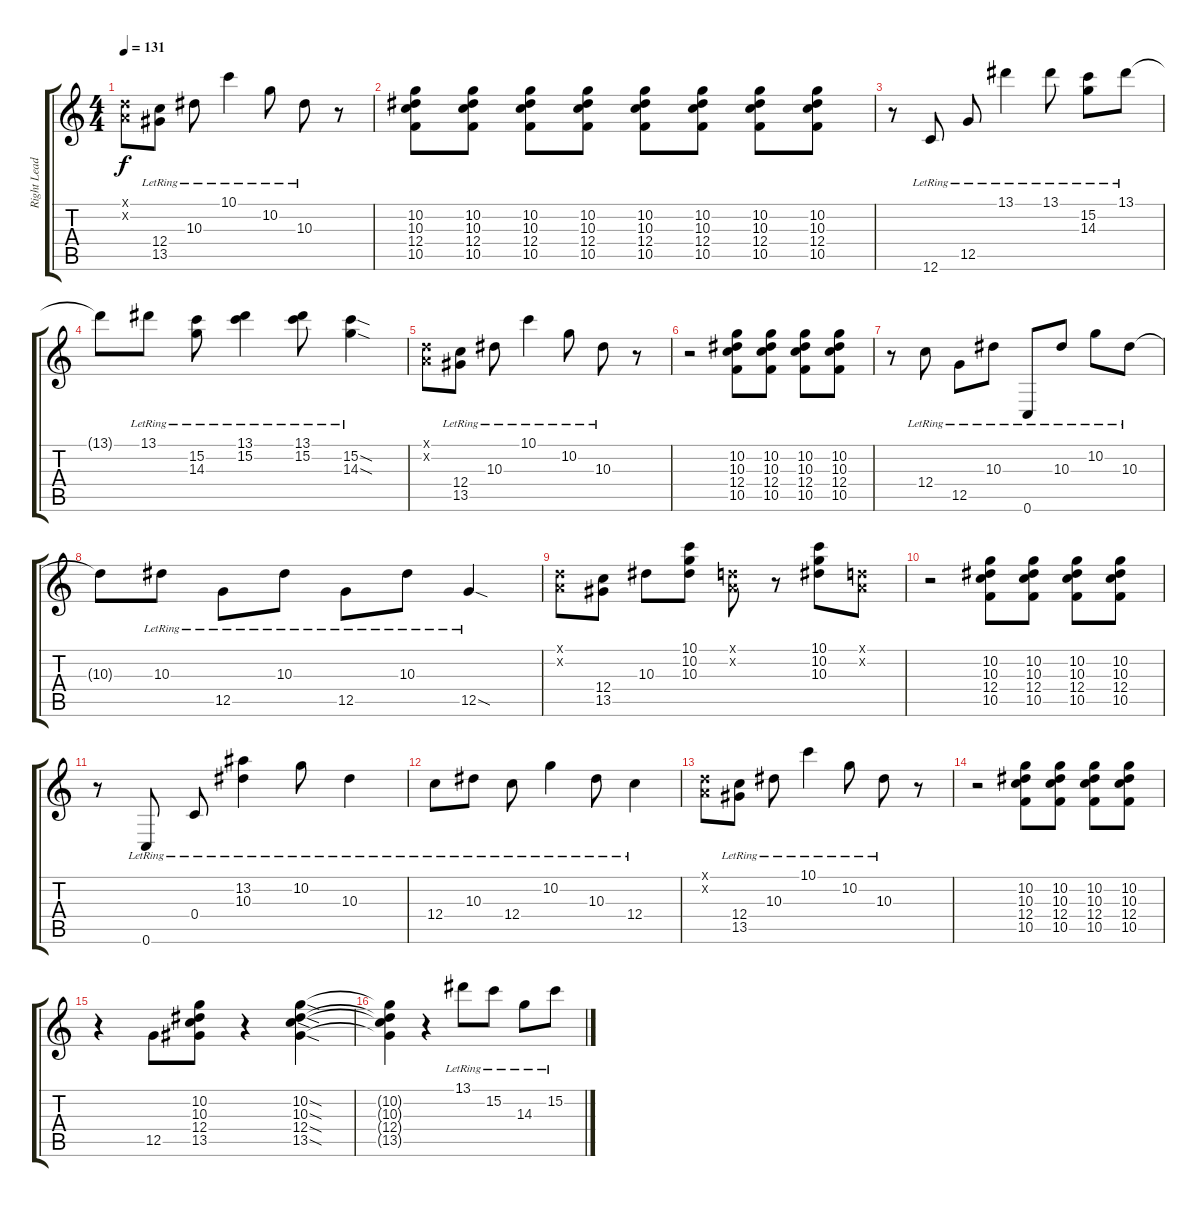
\track ("Right Lead 2" "Right Lead") {instrument distortionguitar}
\staff {score tabs}
\tuning (D4 A3 F3 C3 G2 C2) {hide}
\ts (4 4)
\tempo 131
\clef g2
\ks c
(0.1{x} 0.2{x}).8{dy f} (12.4{lr} 13.5{lr}).8 10.3{lr}.8 10.1{lr}.4 10.2{lr}.8 10.3{lr}.8 r.8 |
(10.2 10.3 12.4 10.5).8 (10.2 10.3 12.4 10.5).8 (10.2 10.3 12.4 10.5).8 (10.2 10.3 12.4 10.5).8 (10.2 10.3 12.4 10.5).8 (10.2 10.3 12.4 10.5).8 (10.2 10.3 12.4 10.5).8 (10.2 10.3 12.4 10.5).8 |
r.8 12.6{lr}.8 12.5{lr}.8 13.1{lr}.4 13.1{lr}.8 (15.2{lr} 14.3{lr}).8 13.1{lr}.8 |
13.1{t}.8 13.1{lr}.8 (15.2{lr} 14.3{lr}).8 (13.1{lr} 15.2{lr}).4 (13.1{lr} 15.2{lr}).8 (15.2{sod lr} 14.3{sod lr}).4 |
(0.1{x} 0.2{x}).8 (12.4{lr} 13.5{lr}).8 10.3{lr}.8 10.1{lr}.4 10.2{lr}.8 10.3{lr}.8 r.8 |
r.2 (10.2 10.3 12.4 10.5).8 (10.2 10.3 12.4 10.5).8 (10.2 10.3 12.4 10.5).8 (10.2 10.3 12.4 10.5).8 |
r.8 12.4{lr}.8 12.5{lr}.8 10.3{lr}.8 0.6{lr}.8 10.3{lr}.8 10.2{lr}.8 10.3{lr}.8 |
10.3{t}.8 10.3{lr}.8 12.5{lr}.8 10.3{lr}.8 12.5{lr}.8 10.3{lr}.8 12.5{sod lr}.4 |
(0.1{x} 0.2{x}).8 (12.4 13.5).8 10.3.8 (10.1 10.2 10.3).8 (0.1{x} 0.2{x}).8 r.8 (10.1 10.2 10.3).8 (0.1{x} 0.2{x}).8 |
r.2 (10.2 10.3 12.4 10.5).8 (10.2 10.3 12.4 10.5).8 (10.2 10.3 12.4 10.5).8 (10.2 10.3 12.4 10.5).8 |
r.8 0.6{lr}.8 0.4{lr}.8 (13.2 10.3{lr}).4 10.2{lr}.8 10.3{lr}.4 |
12.4{lr}.8 10.3{lr}.8 12.4{lr}.8 10.2{lr}.4 10.3{lr}.8 12.4{lr}.4 |
(0.1{x} 0.2{x}).8 (12.4{lr} 13.5{lr}).8 10.3{lr}.8 10.1{lr}.4 10.2{lr}.8 10.3{lr}.8 r.8 |
r.2 (10.2 10.3 12.4 10.5).8 (10.2 10.3 12.4 10.5).8 (10.2 10.3 12.4 10.5).8 (10.2 10.3 12.4 10.5).8 |
r.4 12.5.8 (10.2 10.3 12.4 13.5).8 r.4 (10.2{sod} 10.3{sod} 12.4{sod} 13.5{sod}).4 |
(10.2{t} 10.3{t} 12.4{t} 13.5{t}).4 r.4 13.1{lr}.8 15.2{lr}.8 14.3{lr}.8 15.2{lr}.8
